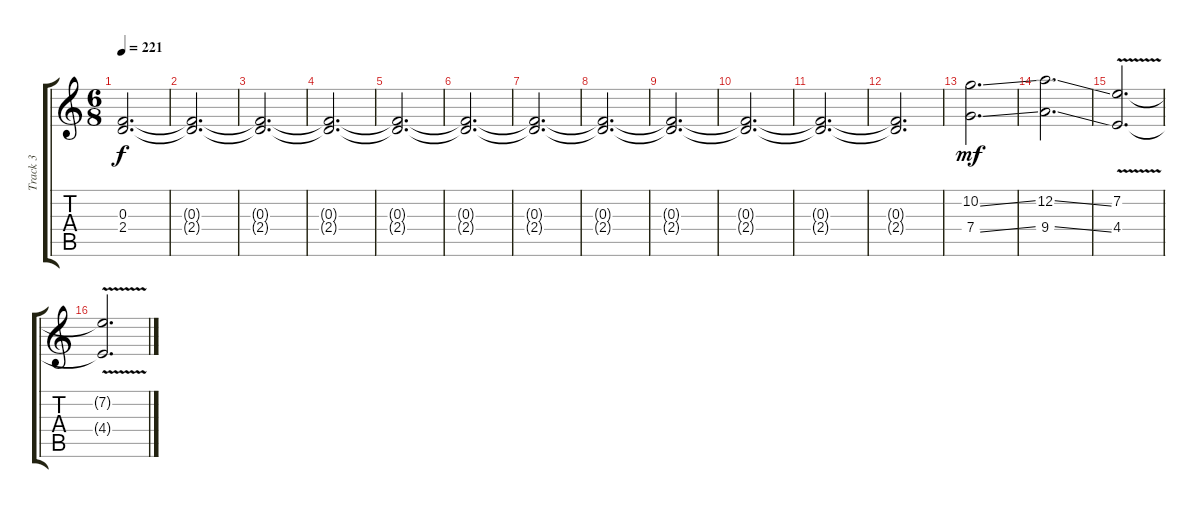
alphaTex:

\track ("Track 3" "Track 3") {instrument distortionguitar}
\staff {score tabs}
\tuning (D4 A3 F3 C3 G2 D2) {hide}
\ts (6 8)
\tempo 221
\clef g2
\ks c
(0.3{t} 2.4{t}).2{d dy f} |
(0.3{t} 2.4{t}).2{d} |
(0.3{t} 2.4{t}).2{d} |
(0.3{t} 2.4{t}).2{d} |
(0.3{t} 2.4{t}).2{d} |
(0.3{t} 2.4{t}).2{d} |
(0.3{t} 2.4{t}).2{d} |
(0.3{t} 2.4{t}).2{d} |
(0.3{t} 2.4{t}).2{d} |
(0.3{t} 2.4{t}).2{d} |
(0.3{t} 2.4{t}).2{d} |
(0.3{t} 2.4{t}).2{d} |
(10.2{ss} 7.4{ss}).2{d dy mf} |
(12.2{ss} 9.4{ss}).2{d} |
(7.2{v} 4.4).2{d} |
(7.2{t} 4.4{t}).2{d}
